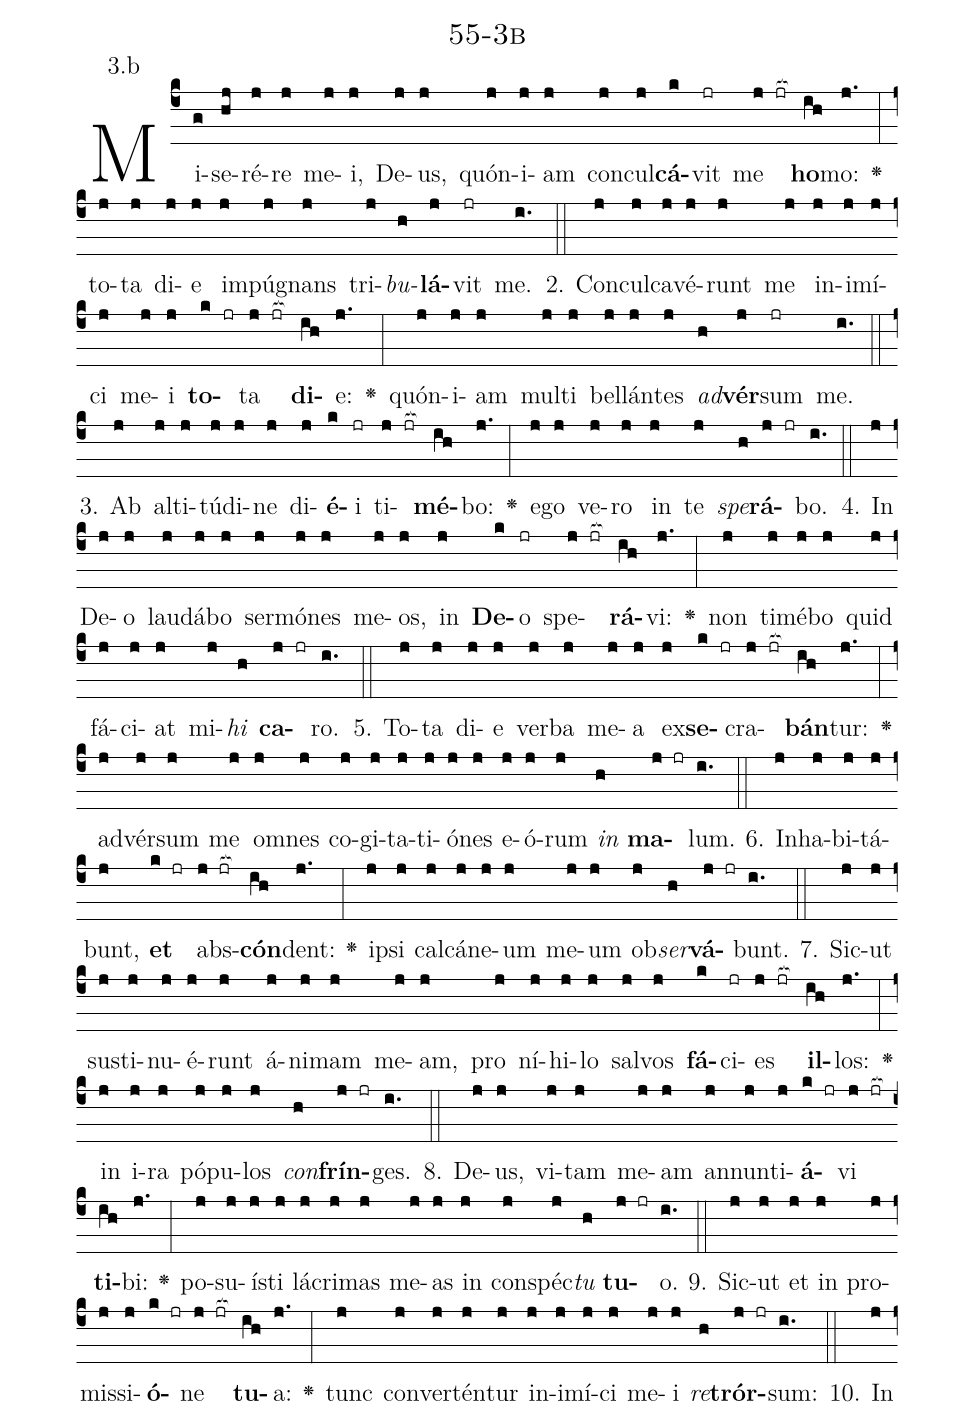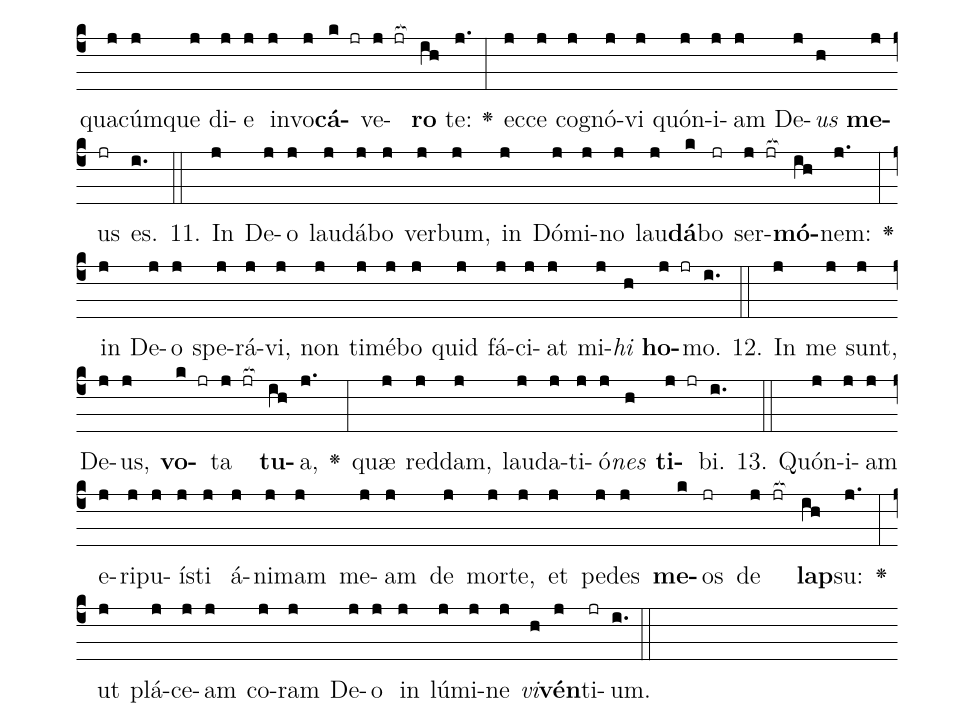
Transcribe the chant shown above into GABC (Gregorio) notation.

name: 55-3b;
annotation: 3.b;
%%
(c4)Mi(g)se(hj)ré(j)re(j) me(j)i,(j) De(j)us,(j) quón(j)i(j)am(j) con(j)cul(j)<b>cá</b>(k)vit(jr) me(j jr[ocb:1{]) <b>ho</b>(ih[ocb:0}])mo:(j.) <v>\greheightstar</v>(:) to(j)ta(j) di(j)e(j) im(j)pú(j)gnans(j) tri(j)<i>bu</i>(h)<b>lá</b>(j)vit(jr) me.(i.) (::)
2. Con(j)cul(j)ca(j)vé(j)runt(j) me(j) in(j)i(j)mí(j)ci(j) me(j)i(j) <b>to</b>(k jr)ta(j jr[ocb:1{]) <b>di</b>(ih[ocb:0}])e:(j.) <v>\greheightstar</v>(:) quón(j)i(j)am(j) mul(j)ti(j) bel(j)lán(j)tes(j) <i>ad</i>(h)<b>vér</b>(j)sum(jr) me.(i.) (::)
3. Ab(j) al(j)ti(j)tú(j)di(j)ne(j) di(j)<b>é</b>(k)i(jr) ti(j jr[ocb:1{])<b>mé</b>(ih[ocb:0}])bo:(j.) <v>\greheightstar</v>(:) e(j)go(j) ve(j)ro(j) in(j) te(j) <i>spe</i>(h)<b>rá</b>(j jr)bo.(i.) (::)
4. In(j) De(j)o(j) lau(j)dá(j)bo(j) ser(j)mó(j)nes(j) me(j)os,(j) in(j) <b>De</b>(k)o(jr) spe(j jr[ocb:1{])<b>rá</b>(ih[ocb:0}])vi:(j.) <v>\greheightstar</v>(:) non(j) ti(j)mé(j)bo(j) quid(j) fá(j)ci(j)at(j) mi(j)<i>hi</i>(h) <b>ca</b>(j jr)ro.(i.) (::)
5. To(j)ta(j) di(j)e(j) ver(j)ba(j) me(j)a(j) ex(j)<b>se</b>(k jr)cra(j jr[ocb:1{])<b>bán</b>(ih[ocb:0}])tur:(j.) <v>\greheightstar</v>(:) ad(j)vér(j)sum(j) me(j) om(j)nes(j) co(j)gi(j)ta(j)ti(j)ó(j)nes(j) e(j)ó(j)rum(j) <i>in</i>(h) <b>ma</b>(j jr)lum.(i.) (::)
6. In(j)ha(j)bi(j)tá(j)bunt,(j) <b>et</b>(k jr) abs(j jr[ocb:1{])<b>cón</b>(ih[ocb:0}])dent:(j.) <v>\greheightstar</v>(:) ip(j)si(j) cal(j)cá(j)ne(j)um(j) me(j)um(j) ob(j)<i>ser</i>(h)<b>vá</b>(j jr)bunt.(i.) (::)
7. Sic(j)ut(j) sus(j)ti(j)nu(j)é(j)runt(j) á(j)ni(j)mam(j) me(j)am,(j) pro(j) ní(j)hi(j)lo(j) sal(j)vos(j) <b>fá</b>(k)ci(jr)es(j jr[ocb:1{]) <b>il</b>(ih[ocb:0}])los:(j.) <v>\greheightstar</v>(:) in(j) i(j)ra(j) pó(j)pu(j)los(j) <i>con</i>(h)<b>frín</b>(j jr)ges.(i.) (::)
8. De(j)us,(j) vi(j)tam(j) me(j)am(j) an(j)nun(j)ti(j)<b>á</b>(k jr)vi(j jr[ocb:1{]) <b>ti</b>(ih[ocb:0}])bi:(j.) <v>\greheightstar</v>(:) po(j)su(j)ís(j)ti(j) lá(j)cri(j)mas(j) me(j)as(j) in(j) con(j)spéc(j)<i>tu</i>(h) <b>tu</b>(j jr)o.(i.) (::)
9. Sic(j)ut(j) et(j) in(j) pro(j)mis(j)si(j)<b>ó</b>(k jr)ne(j jr[ocb:1{]) <b>tu</b>(ih[ocb:0}])a:(j.) <v>\greheightstar</v>(:) tunc(j) con(j)ver(j)tén(j)tur(j) in(j)i(j)mí(j)ci(j) me(j)i(j) <i>re</i>(h)<b>trór</b>(j jr)sum:(i.) (::)
10. In(j) qua(j)cúm(j)que(j) di(j)e(j) in(j)vo(j)<b>cá</b>(k jr)ve(j jr[ocb:1{])<b>ro</b>(ih[ocb:0}]) te:(j.) <v>\greheightstar</v>(:) ec(j)ce(j) co(j)gnó(j)vi(j) quón(j)i(j)am(j) De(j)<i>us</i>(h) <b>me</b>(j)us(jr) es.(i.) (::)
11. In(j) De(j)o(j) lau(j)dá(j)bo(j) ver(j)bum,(j) in(j) Dó(j)mi(j)no(j) lau(j)<b>dá</b>(k)bo(jr) ser(j jr[ocb:1{])<b>mó</b>(ih[ocb:0}])nem:(j.) <v>\greheightstar</v>(:) in(j) De(j)o(j) spe(j)rá(j)vi,(j) non(j) ti(j)mé(j)bo(j) quid(j) fá(j)ci(j)at(j) mi(j)<i>hi</i>(h) <b>ho</b>(j jr)mo.(i.) (::)
12. In(j) me(j) sunt,(j) De(j)us,(j) <b>vo</b>(k jr)ta(j jr[ocb:1{]) <b>tu</b>(ih[ocb:0}])a,(j.) <v>\greheightstar</v>(:) quæ(j) red(j)dam,(j) lau(j)da(j)ti(j)ó(j)<i>nes</i>(h) <b>ti</b>(j jr)bi.(i.) (::)
13. Quón(j)i(j)am(j) e(j)ri(j)pu(j)ís(j)ti(j) á(j)ni(j)mam(j) me(j)am(j) de(j) mor(j)te,(j) et(j) pe(j)des(j) <b>me</b>(k)os(jr) de(j jr[ocb:1{]) <b>lap</b>(ih[ocb:0}])su:(j.) <v>\greheightstar</v>(:) ut(j) plá(j)ce(j)am(j) co(j)ram(j) De(j)o(j) in(j) lú(j)mi(j)ne(j) <i>vi</i>(h)<b>vén</b>(j)ti(jr)um.(i.) (::)
